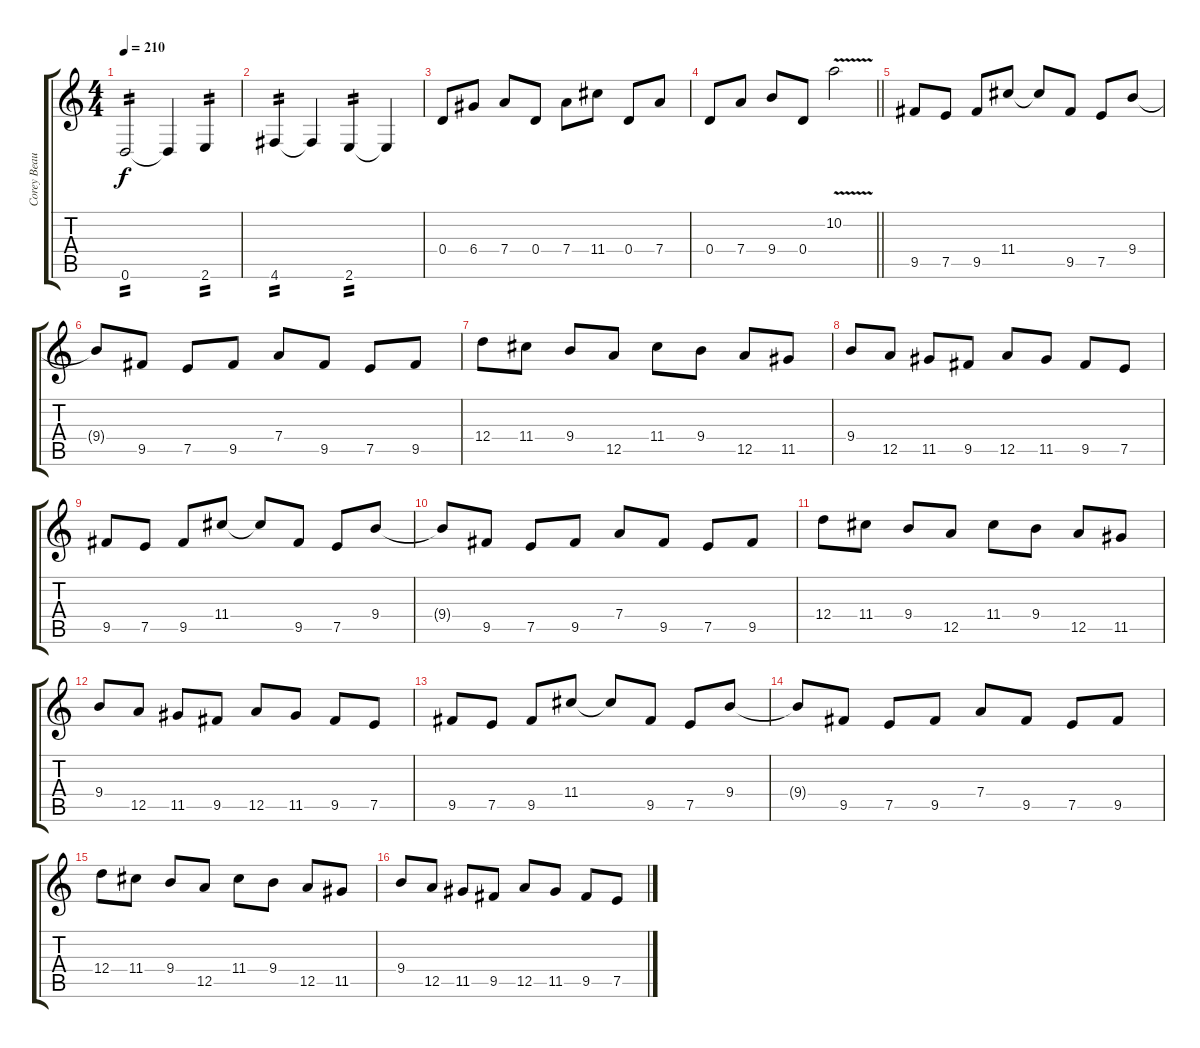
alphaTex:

\track ("Corey Beaulieu" "Corey Beau") {instrument distortionguitar}
\staff {score tabs}
\tuning (E4 B3 G3 D3 A2 D2) {hide}
\ts (4 4)
\tempo 210
\clef g2
\ks c
0.6.2{tp 2 dy f} 0.6{t}.4 2.6.4{tp 2} |
4.6.4{tp 2} 4.6{t}.4 2.6.4{tp 2} 2.6{t}.4 |
0.4.8 6.4.8 7.4.8 0.4.8 7.4.8 11.4.8 0.4.8 7.4.8 |
\barLineRight lightlight
0.4.8 7.4.8 9.4.8 0.4.8 10.2{v}.2 |
9.5.8 7.5.8 9.5.8 11.4.8 11.4{t}.8 9.5.8 7.5.8 9.4.8 |
9.4{t}.8 9.5.8 7.5.8 9.5.8 7.4.8 9.5.8 7.5.8 9.5.8 |
12.4.8 11.4.8 9.4.8 12.5.8 11.4.8 9.4.8 12.5.8 11.5.8 |
9.4.8 12.5.8 11.5.8 9.5.8 12.5.8 11.5.8 9.5.8 7.5.8 |
9.5.8 7.5.8 9.5.8 11.4.8 11.4{t}.8 9.5.8 7.5.8 9.4.8 |
9.4{t}.8 9.5.8 7.5.8 9.5.8 7.4.8 9.5.8 7.5.8 9.5.8 |
12.4.8 11.4.8 9.4.8 12.5.8 11.4.8 9.4.8 12.5.8 11.5.8 |
9.4.8 12.5.8 11.5.8 9.5.8 12.5.8 11.5.8 9.5.8 7.5.8 |
9.5.8 7.5.8 9.5.8 11.4.8 11.4{t}.8 9.5.8 7.5.8 9.4.8 |
9.4{t}.8 9.5.8 7.5.8 9.5.8 7.4.8 9.5.8 7.5.8 9.5.8 |
12.4.8 11.4.8 9.4.8 12.5.8 11.4.8 9.4.8 12.5.8 11.5.8 |
9.4.8 12.5.8 11.5.8 9.5.8 12.5.8 11.5.8 9.5.8 7.5.8
